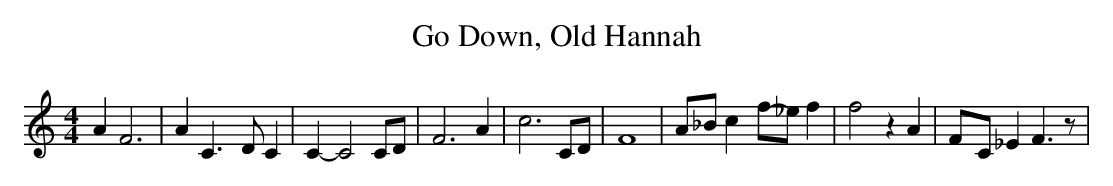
X:1
T:Go Down, Old Hannah
M:4/4
L:1/8
K:C
 A2 F6| A2 C3- D C2| C2- C4 CD| F6 A2| c6 CD| F8| A_B c2-f-_e f2| f4 z2 A2|\
F-C _E2 F3 z|
